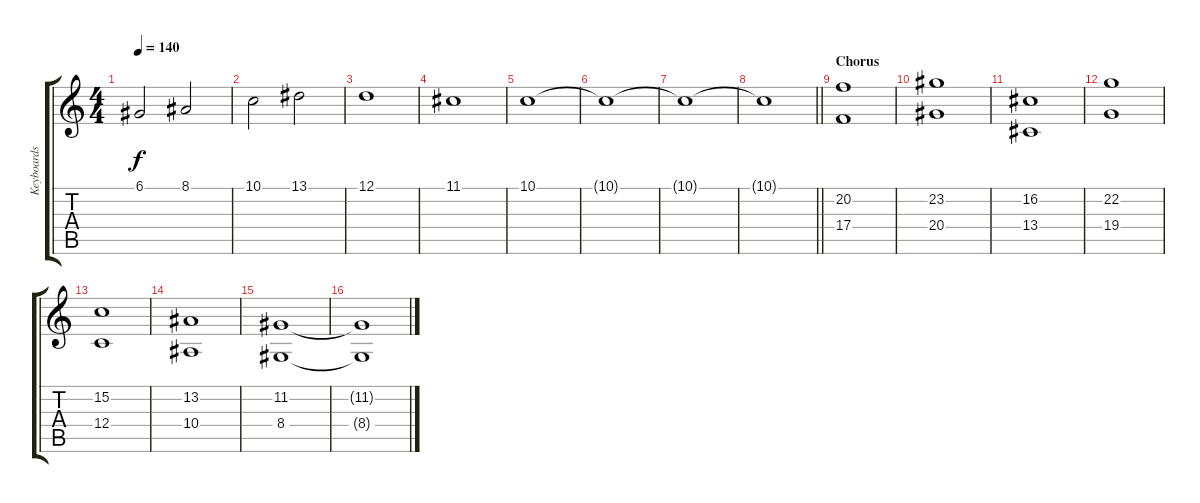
\track ("Keyboards" "Keyboards") {instrument stringensemble1}
\staff {score tabs}
\tuning (D4 A3 F3 C3 G2 C2) {hide}
\ts (4 4)
\tempo 140
\clef g2
\ks c
6.1.2{dy f} 8.1.2 |
10.1.2 13.1.2 |
12.1.1 |
11.1.1 |
10.1.1 |
10.1{t}.1 |
10.1{t}.1 |
\barLineRight lightlight
10.1{t}.1 |
\section ("" "Chorus")
(20.2 17.4).1 |
(23.2 20.4).1 |
(16.2 13.4).1 |
(22.2 19.4).1 |
(15.2 12.4).1 |
(13.2 10.4).1 |
(11.2 8.4).1 |
(11.2{t} 8.4{t}).1
